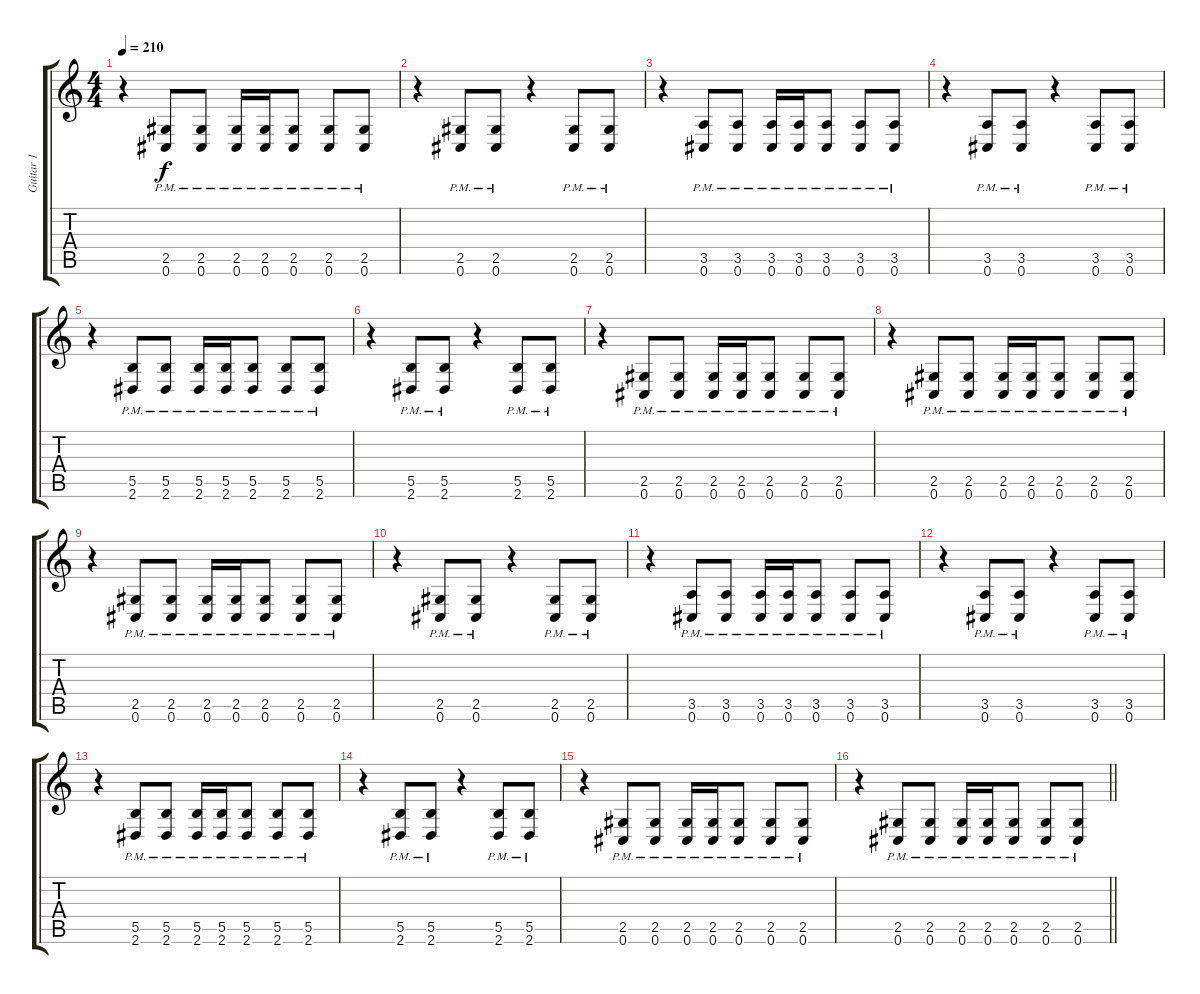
\track ("Guitar 1" "Guitar 1") {instrument distortionguitar}
\staff {score tabs}
\tuning (Db4 Ab3 E3 B2 Gb2 Db2) {hide}
\ts (4 4)
\tempo 210
\clef g2
\ks c
r.4{dy f} (2.5{pm} 0.6{pm}).8 (2.5{pm} 0.6{pm}).8 (2.5{pm} 0.6{pm}).16 (2.5{pm} 0.6{pm}).16 (2.5{pm} 0.6{pm}).8 (2.5{pm} 0.6{pm}).8 (2.5{pm} 0.6{pm}).8 |
r.4 (2.5{pm} 0.6{pm}).8 (2.5{pm} 0.6{pm}).8 r.4 (2.5{pm} 0.6{pm}).8 (2.5{pm} 0.6{pm}).8 |
r.4 (3.5{pm} 0.6{pm}).8 (3.5{pm} 0.6{pm}).8 (3.5{pm} 0.6{pm}).16 (3.5{pm} 0.6{pm}).16 (3.5{pm} 0.6{pm}).8 (3.5{pm} 0.6{pm}).8 (3.5{pm} 0.6{pm}).8 |
r.4 (3.5{pm} 0.6{pm}).8 (3.5{pm} 0.6{pm}).8 r.4 (3.5{pm} 0.6{pm}).8 (3.5{pm} 0.6{pm}).8 |
r.4 (5.5{pm} 2.6{pm}).8 (5.5{pm} 2.6{pm}).8 (5.5{pm} 2.6{pm}).16 (5.5{pm} 2.6{pm}).16 (5.5{pm} 2.6{pm}).8 (5.5{pm} 2.6{pm}).8 (5.5{pm} 2.6{pm}).8 |
r.4 (5.5{pm} 2.6{pm}).8 (5.5{pm} 2.6{pm}).8 r.4 (5.5{pm} 2.6{pm}).8 (5.5{pm} 2.6{pm}).8 |
r.4 (2.5{pm} 0.6{pm}).8 (2.5{pm} 0.6{pm}).8 (2.5{pm} 0.6{pm}).16 (2.5{pm} 0.6{pm}).16 (2.5{pm} 0.6{pm}).8 (2.5{pm} 0.6{pm}).8 (2.5{pm} 0.6{pm}).8 |
r.4 (2.5{pm} 0.6{pm}).8 (2.5{pm} 0.6{pm}).8 (2.5{pm} 0.6{pm}).16 (2.5{pm} 0.6{pm}).16 (2.5{pm} 0.6{pm}).8 (2.5{pm} 0.6{pm}).8 (2.5{pm} 0.6{pm}).8 |
r.4 (2.5{pm} 0.6{pm}).8 (2.5{pm} 0.6{pm}).8 (2.5{pm} 0.6{pm}).16 (2.5{pm} 0.6{pm}).16 (2.5{pm} 0.6{pm}).8 (2.5{pm} 0.6{pm}).8 (2.5{pm} 0.6{pm}).8 |
r.4 (2.5{pm} 0.6{pm}).8 (2.5{pm} 0.6{pm}).8 r.4 (2.5{pm} 0.6{pm}).8 (2.5{pm} 0.6{pm}).8 |
r.4 (3.5{pm} 0.6{pm}).8 (3.5{pm} 0.6{pm}).8 (3.5{pm} 0.6{pm}).16 (3.5{pm} 0.6{pm}).16 (3.5{pm} 0.6{pm}).8 (3.5{pm} 0.6{pm}).8 (3.5{pm} 0.6{pm}).8 |
r.4 (3.5{pm} 0.6{pm}).8 (3.5{pm} 0.6{pm}).8 r.4 (3.5{pm} 0.6{pm}).8 (3.5{pm} 0.6{pm}).8 |
r.4 (5.5{pm} 2.6{pm}).8 (5.5{pm} 2.6{pm}).8 (5.5{pm} 2.6{pm}).16 (5.5{pm} 2.6{pm}).16 (5.5{pm} 2.6{pm}).8 (5.5{pm} 2.6{pm}).8 (5.5{pm} 2.6{pm}).8 |
r.4 (5.5{pm} 2.6{pm}).8 (5.5{pm} 2.6{pm}).8 r.4 (5.5{pm} 2.6{pm}).8 (5.5{pm} 2.6{pm}).8 |
r.4 (2.5{pm} 0.6{pm}).8 (2.5{pm} 0.6{pm}).8 (2.5{pm} 0.6{pm}).16 (2.5{pm} 0.6{pm}).16 (2.5{pm} 0.6{pm}).8 (2.5{pm} 0.6{pm}).8 (2.5{pm} 0.6{pm}).8 |
\barLineRight lightlight
r.4 (2.5{pm} 0.6{pm}).8 (2.5{pm} 0.6{pm}).8 (2.5{pm} 0.6{pm}).16 (2.5{pm} 0.6{pm}).16 (2.5{pm} 0.6{pm}).8 (2.5{pm} 0.6{pm}).8 (2.5{pm} 0.6{pm}).8
